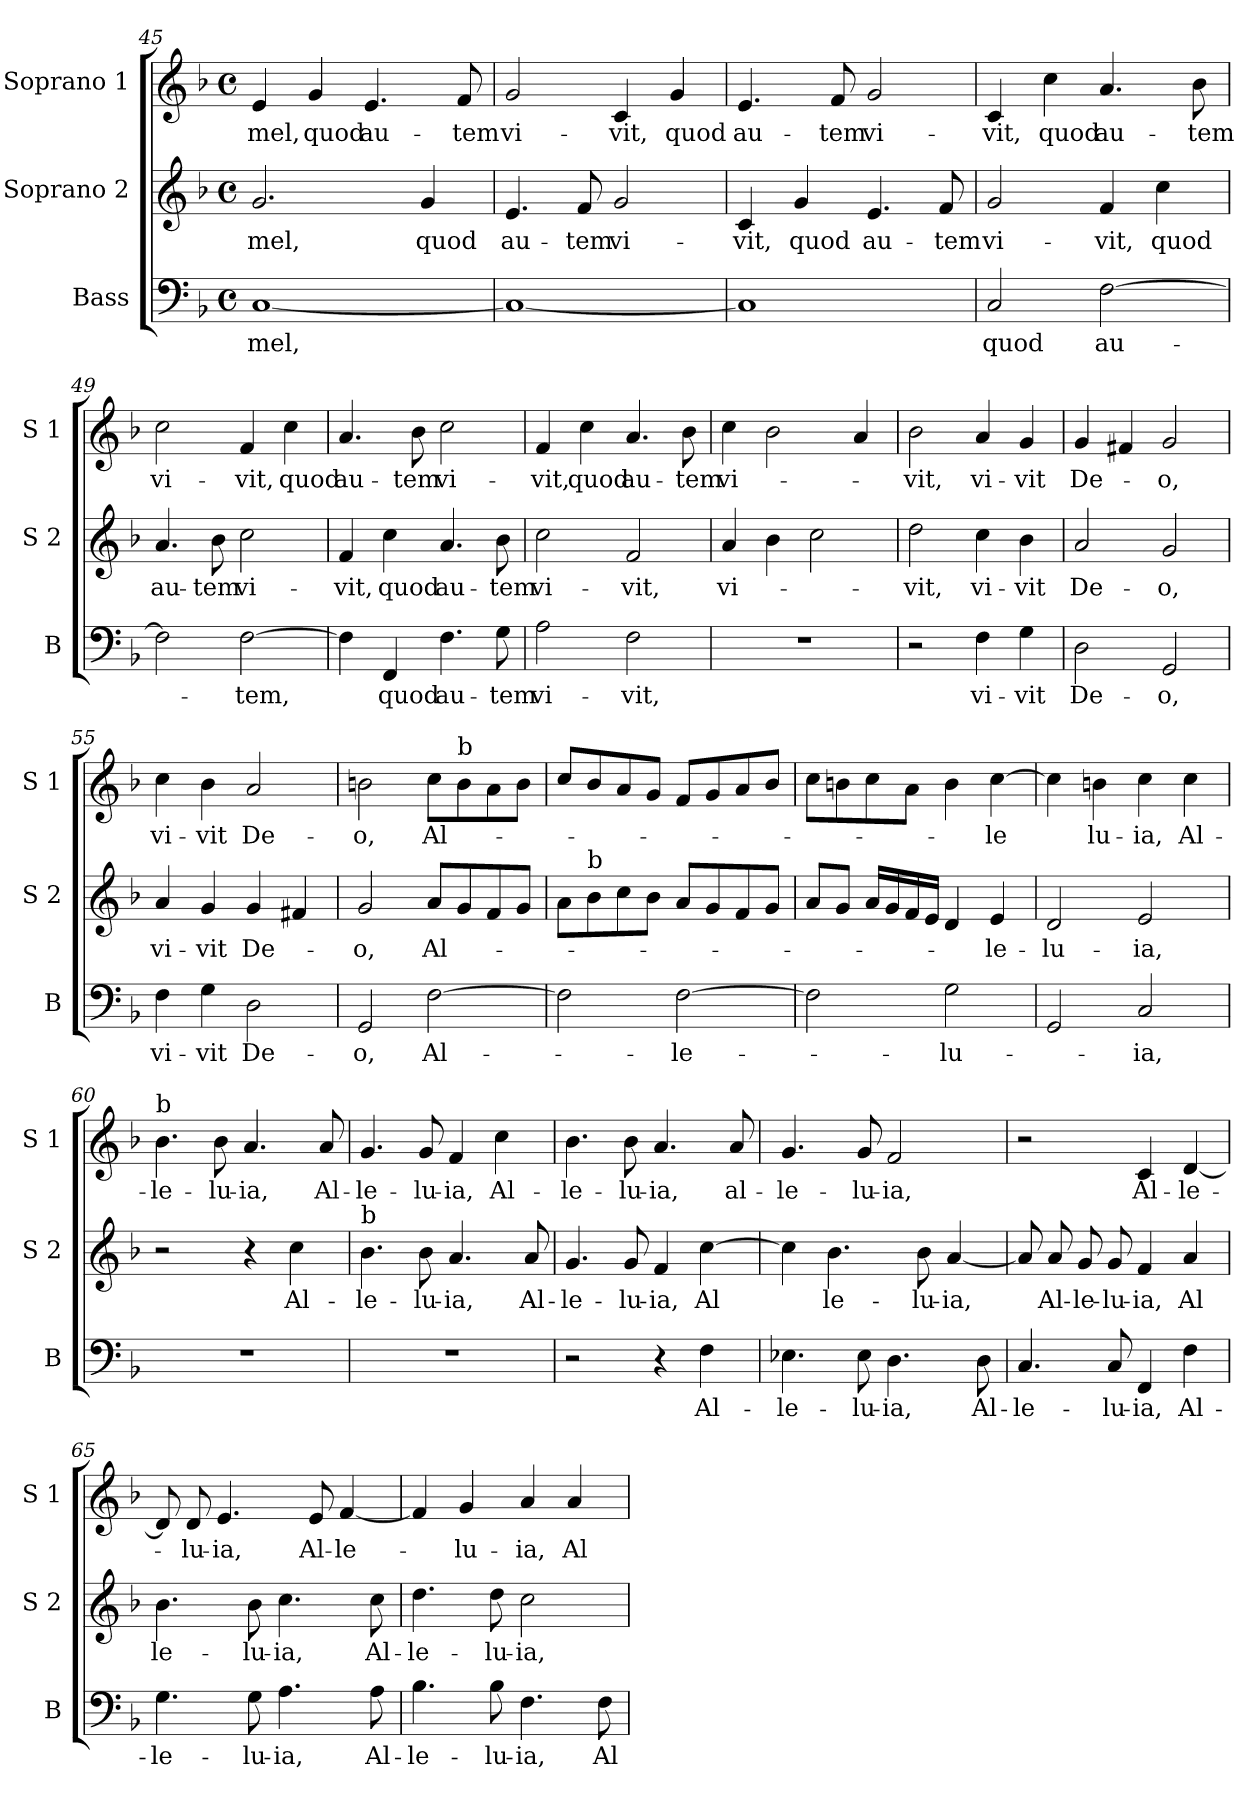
**kern	**text	**kern	**text	**kern	**text
*part3	*part3	*part2	*part2	*part1	*part1
*staff3	*staff3	*staff2	*staff2	*staff1	*staff1
*I"Bass	*	*I"Soprano 2	*	*I"Soprano 1	*
*I'B	*	*I'S 2	*	*I'S 1	*
*clefF4	*	*clefG2	*	*clefG2	*
*k[b-]	*	*k[b-]	*	*k[b-]	*
*F:	*	*F:	*	*F:	*
*M4/4	*	*M4/4	*	*M4/4	*
*met(c)	*	*met(c)	*	*met(c)	*
=45	=45	=45	=45	=45	=45
!	!LO:LY:b	!	!LO:LY:b	!	!LO:LY:b
[1C	-mel,	2.g/	-mel,	4e/	-mel,
!	!	!	!	!	!LO:LY:b
.	.	.	.	4g/	quod
!	!	!	!	!	!LO:LY:b
.	.	.	.	4.e/	au-
!	!	!	!LO:LY:b	!	!
.	.	4g/	quod	.	.
!	!	!	!	!	!LO:LY:b
.	.	.	.	8f/	-tem
=46	=46	=46	=46	=46	=46
!	!	!	!LO:LY:b	!	!LO:LY:b
1C_	.	4.e/	au-	2g/	vi-
!	!	!	!LO:LY:b	!	!
.	.	8f/	-tem	.	.
!	!	!	!LO:LY:b	!	!LO:LY:b
.	.	2g/	vi-	4c/	-vit,
!	!	!	!	!	!LO:LY:b
.	.	.	.	4g/	quod
=47	=47	=47	=47	=47	=47
!	!	!	!LO:LY:b	!	!LO:LY:b
1C]	.	4c/	-vit,	4.e/	au-
!	!	!	!LO:LY:b	!	!
.	.	4g/	quod	.	.
!	!	!	!	!	!LO:LY:b
.	.	.	.	8f/	-tem
!	!	!	!LO:LY:b	!	!LO:LY:b
.	.	4.e/	au-	2g/	vi-
!	!	!	!LO:LY:b	!	!
.	.	8f/	-tem	.	.
!!LO:LB:g=z
=48	=48	=48	=48	=48	=48
!	!LO:LY:b	!	!LO:LY:b	!	!LO:LY:b
2C/	quod	2g/	vi-	4c/	-vit,
!	!	!	!	!	!LO:LY:b
.	.	.	.	4cc\	quod
!	!LO:LY:b	!	!LO:LY:b	!	!LO:LY:b
[2F\	au-	4f/	-vit,	4.a/	au-
!	!	!	!LO:LY:b	!	!
.	.	4cc\	quod	.	.
!	!	!	!	!	!LO:LY:b
.	.	.	.	8b-\	-tem
=49	=49	=49	=49	=49	=49
!	!	!	!LO:LY:b	!	!LO:LY:b
2F\]	.	4.a/	au-	2cc\	vi-
!	!	!	!LO:LY:b	!	!
.	.	8b-\	-tem	.	.
!	!LO:LY:b	!	!LO:LY:b	!	!LO:LY:b
[2F\	-tem,	2cc\	vi-	4f/	-vit,
!	!	!	!	!	!LO:LY:b
.	.	.	.	4cc\	quod
=50	=50	=50	=50	=50	=50
!	!	!	!LO:LY:b	!	!LO:LY:b
4F\]	.	4f/	-vit,	4.a/	au-
!	!LO:LY:b	!	!LO:LY:b	!	!
4FF/	quod	4cc\	quod	.	.
!	!	!	!	!	!LO:LY:b
.	.	.	.	8b-\	-tem
!	!LO:LY:b	!	!LO:LY:b	!	!LO:LY:b
4.F\	au-	4.a/	au-	2cc\	vi-
!	!LO:LY:b	!	!LO:LY:b	!	!
8G\	-tem	8b-\	-tem	.	.
=51	=51	=51	=51	=51	=51
!	!LO:LY:b	!	!LO:LY:b	!	!LO:LY:b
2A\	vi-	2cc\	vi-	4f/	-vit,
!	!	!	!	!	!LO:LY:b
.	.	.	.	4cc\	quod
!	!LO:LY:b	!	!LO:LY:b	!	!LO:LY:b
2F\	-vit,	2f/	-vit,	4.a/	au-
!	!	!	!	!	!LO:LY:b
.	.	.	.	8b-\	-tem
=52	=52	=52	=52	=52	=52
!	!	!	!LO:LY:b	!	!LO:LY:b
1r	.	4a/	vi-	4cc\	vi-
.	.	4b-\	.	2b-\	.
.	.	2cc\	.	.	.
.	.	.	.	4a/	.
=53	=53	=53	=53	=53	=53
!	!	!	!LO:LY:b	!	!LO:LY:b
2r	.	2dd\	-vit,	2b-\	-vit,
!	!LO:LY:b	!	!LO:LY:b	!	!LO:LY:b
4F\	vi-	4cc\	vi-	4a/	vi-
!	!LO:LY:b	!	!LO:LY:b	!	!LO:LY:b
4G\	-vit	4b-\	-vit	4g/	-vit
!!LO:LB:g=z
=54	=54	=54	=54	=54	=54
!	!LO:LY:b	!	!LO:LY:b	!	!LO:LY:b
2D\	De-	2a/	De-	4g/	De-
.	.	.	.	4f#X/	.
!	!LO:LY:b	!	!LO:LY:b	!	!LO:LY:b
2GG/	-o,	2g/	-o,	2g/	-o,
=55	=55	=55	=55	=55	=55
!	!LO:LY:b	!	!LO:LY:b	!	!LO:LY:b
4F\	vi-	4a/	vi-	4cc\	vi-
!	!LO:LY:b	!	!LO:LY:b	!	!LO:LY:b
4G\	-vit	4g/	-vit	4b-\	-vit
!	!LO:LY:b	!	!LO:LY:b	!	!LO:LY:b
2D\	De-	4g/	De-	2a/	De-
.	.	4f#X/	.	.	.
=56	=56	=56	=56	=56	=56
!	!LO:LY:b	!	!LO:LY:b	!	!LO:LY:b
2GG/	-o,	2g/	-o,	2bn\	-o,
!	!LO:LY:b	!	!LO:LY:b	!	!LO:LY:b
[2F\	Al-	8a/L	Al-	8cc\L	Al-
!	!	!	!	!LO:TX:a:t=b	!
.	.	8g/	.	8b\	.
.	.	8f/	.	8a\	.
.	.	8g/J	.	8b\J	.
=57	=57	=57	=57	=57	=57
2F\]	.	8a\L	.	8cc/L	.
!	!	!LO:TX:a:t=b	!	!	!
.	.	8b-\	.	8b-/	.
.	.	8cc\	.	8a/	.
.	.	8b-\J	.	8g/J	.
!	!LO:LY:b	!	!	!	!
[2F\	-le-	8a/L	.	8f/L	.
.	.	8g/	.	8g/	.
.	.	8f/	.	8a/	.
.	.	8g/J	.	8b-/J	.
=58	=58	=58	=58	=58	=58
2F\]	.	8a/L	.	8cc\L	.
.	.	8g/J	.	8bn\	.
.	.	16a/LL	.	8cc\	.
.	.	16g/	.	.	.
.	.	16f/	.	8a\J	.
.	.	16e/JJ	.	.	.
!	!LO:LY:b	!	!	!	!
2G\	-lu-	4d/	.	4b\	.
!	!	!	!LO:LY:b	!	!LO:LY:b
.	.	4e/	-le-	[4cc\	-le
=59	=59	=59	=59	=59	=59
!	!	!	!LO:LY:b	!	!
2GG/	.	2d/	-lu-	4cc\]	.
!	!	!	!	!	!LO:LY:b
.	.	.	.	4bn\	lu-
!	!LO:LY:b	!	!LO:LY:b	!	!LO:LY:b
2C/	-ia,	2e/	-ia,	4cc\	-ia,
!	!	!	!	!	!LO:LY:b
.	.	.	.	4cc\	Al-
!!LO:LB:g=z
=60	=60	=60	=60	=60	=60
!	!	!	!	!LO:TX:a:t=b	!
!	!	!	!	!	!LO:LY:b
1r	.	2r	.	4.b-\	-le-
!	!	!	!	!	!LO:LY:b
.	.	.	.	8b-\	-lu-
!	!	!	!	!	!LO:LY:b
.	.	4r	.	4.a/	-ia,
!	!	!	!LO:LY:b	!	!
.	.	4cc\	Al-	.	.
!	!	!	!	!	!LO:LY:b
.	.	.	.	8a/	Al-
=61	=61	=61	=61	=61	=61
!	!	!LO:TX:a:t=b	!	!	!
!	!	!	!LO:LY:b	!	!LO:LY:b
1r	.	4.b-\	-le-	4.g/	-le-
!	!	!	!LO:LY:b	!	!LO:LY:b
.	.	8b-\	-lu-	8g/	-lu-
!	!	!	!LO:LY:b	!	!LO:LY:b
.	.	4.a/	-ia,	4f/	-ia,
!	!	!	!	!	!LO:LY:b
.	.	.	.	4cc\	Al-
!	!	!	!LO:LY:b	!	!
.	.	8a/	Al-	.	.
=62	=62	=62	=62	=62	=62
!	!	!	!LO:LY:b	!	!LO:LY:b
2r	.	4.g/	-le-	4.b-\	-le-
!	!	!	!LO:LY:b	!	!LO:LY:b
.	.	8g/	-lu-	8b-\	-lu-
!	!	!	!LO:LY:b	!	!LO:LY:b
4r	.	4f/	-ia,	4.a/	-ia,
!	!LO:LY:b	!	!LO:LY:b	!	!
4F\	Al-	[4cc\	Al	.	.
!	!	!	!	!	!LO:LY:b
.	.	.	.	8a/	al-
=63	=63	=63	=63	=63	=63
!	!LO:LY:b	!	!	!	!LO:LY:b
4.E-X\	-le-	4cc\]	.	4.g/	-le-
!	!	!	!LO:LY:b	!	!
.	.	4.b-\	le-	.	.
!	!LO:LY:b	!	!	!	!LO:LY:b
8E-\	-lu-	.	.	8g/	-lu-
!	!LO:LY:b	!	!	!	!LO:LY:b
4.D\	-ia,	.	.	2f/	-ia,
!	!	!	!LO:LY:b	!	!
.	.	8b-\	-lu-	.	.
!	!	!	!LO:LY:b	!	!
.	.	[4a/	-ia,	.	.
!	!LO:LY:b	!	!	!	!
8D\	Al-	.	.	.	.
=64	=64	=64	=64	=64	=64
!	!LO:LY:b	!	!	!	!
4.C/	-le-	8a/]	.	2r	.
!	!	!	!LO:LY:b	!	!
.	.	8a/	Al-	.	.
!	!	!	!LO:LY:b	!	!
.	.	8g/	-le-	.	.
!	!LO:LY:b	!	!LO:LY:b	!	!
8C/	-lu-	8g/	-lu-	.	.
!	!LO:LY:b	!	!LO:LY:b	!	!LO:LY:b
4FF/	-ia,	4f/	-ia,	4c/	Al-
!	!LO:LY:b	!	!LO:LY:b	!	!LO:LY:b
4F\	Al-	4a/	Al	[4d/	-le-
=65	=65	=65	=65	=65	=65
!	!LO:LY:b	!	!LO:LY:b	!	!
4.G\	-le-	4.b-\	le-	8d/]	.
!	!	!	!	!	!LO:LY:b
.	.	.	.	8d/	-lu-
!	!	!	!	!	!LO:LY:b
.	.	.	.	4.e/	-ia,
!	!LO:LY:b	!	!LO:LY:b	!	!
8G\	-lu-	8b-\	-lu-	.	.
!	!LO:LY:b	!	!LO:LY:b	!	!
4.A\	-ia,	4.cc\	-ia,	.	.
!	!	!	!	!	!LO:LY:b
.	.	.	.	8e/	Al-
!	!	!	!	!	!LO:LY:b
.	.	.	.	[4f/	-le-
!	!LO:LY:b	!	!LO:LY:b	!	!
8A\	Al-	8cc\	Al-	.	.
!!LO:PB:g=z
=66	=66	=66	=66	=66	=66
!	!LO:LY:b	!	!LO:LY:b	!	!
4.B-\	-le-	4.dd\	-le-	4f/]	.
!	!	!	!	!	!LO:LY:b
.	.	.	.	4g/	-lu-
!	!LO:LY:b	!	!LO:LY:b	!	!
8B-\	-lu-	8dd\	-lu-	.	.
!	!LO:LY:b	!	!LO:LY:b	!	!LO:LY:b
4.F\	-ia,	2cc\	-ia,	4a/	-ia,
!	!	!	!	!	!LO:LY:b
.	.	.	.	4a/	Al-
!	!LO:LY:b	!	!	!	!
8F\	Al-	.	.	.	.
=	=	=	=	=	=
*-	*-	*-	*-	*-	*-
